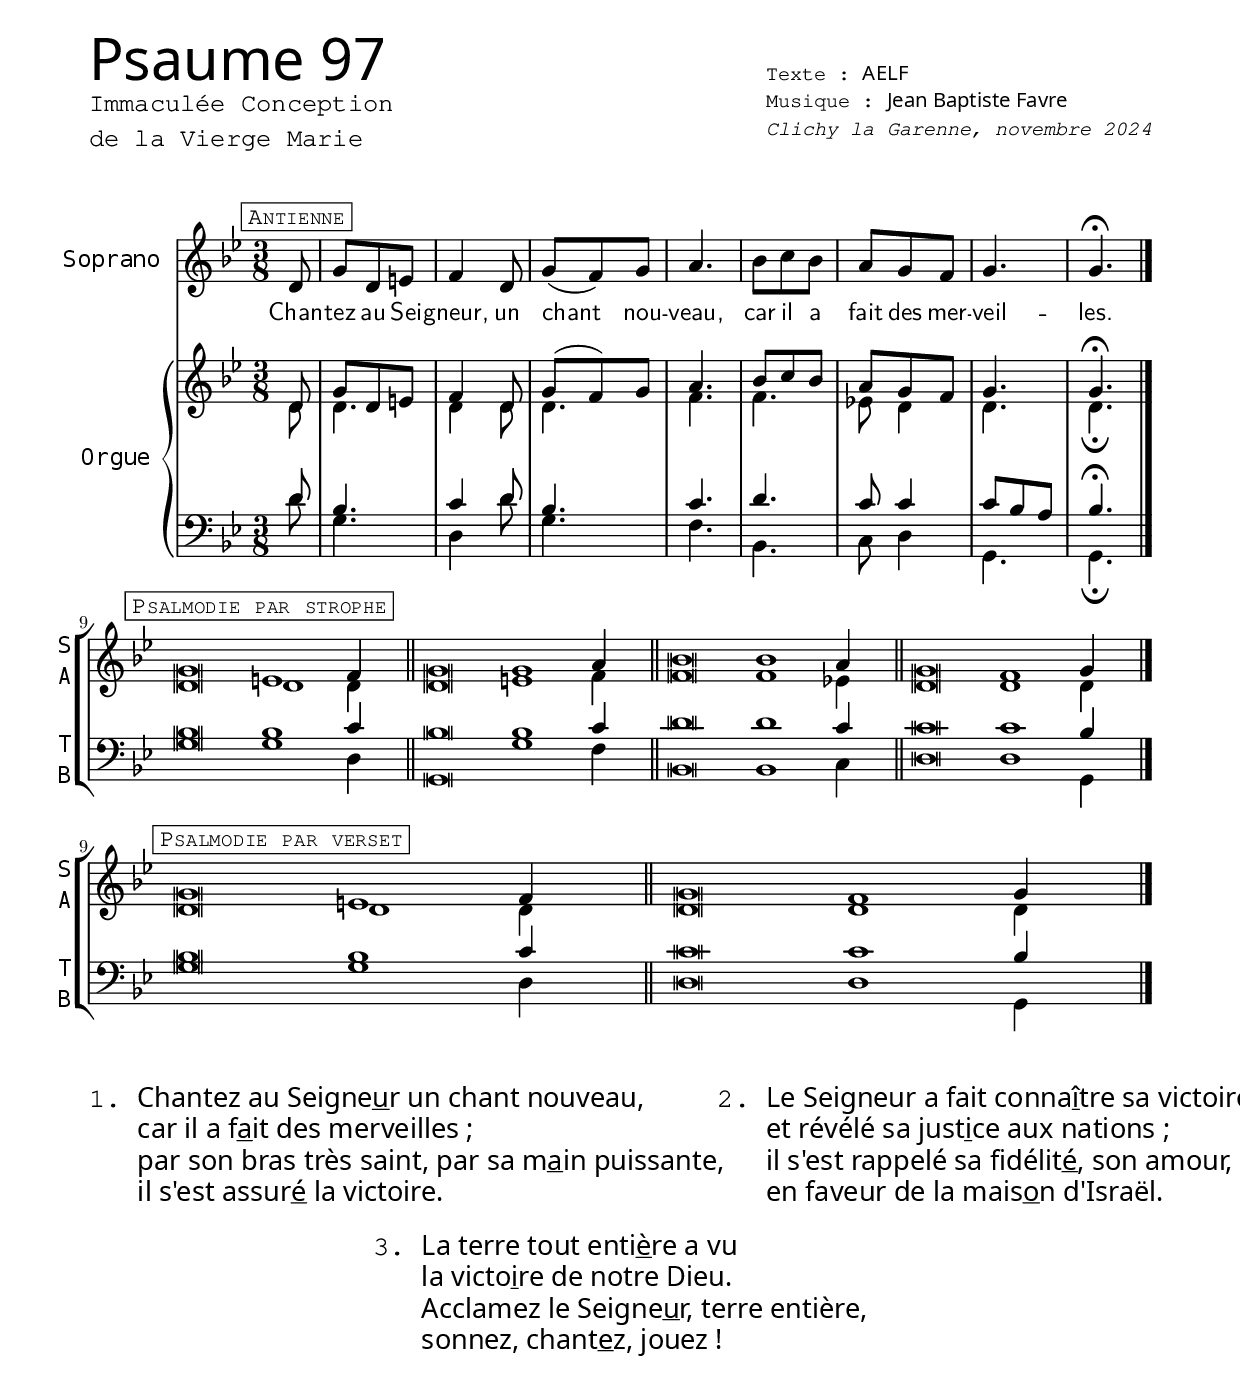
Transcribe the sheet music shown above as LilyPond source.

\version "2.18.2"
\language "english"
\include "../libs/commonFunctions.ily"

tempoVerseRallentando = {
  \set Score.tempoHideNote = ##t
  \tempo 4=60
}
tempoVerseAcelerando = {
  \set Score.tempoHideNote = ##t
  \tempo 2=120
}

scoreHeader = \header {
  title = "Psaume 97"
  subtitle = \markup { \column { "Immaculée Conception" "de la Vierge Marie" } }
  composer = "Jean Baptiste Favre"
  poet = "AELF"
  date = "Clichy la Garenne, novembre 2024"
}

global = {
  \time 3/8
  \key g \minor
}

%%%%%%%%%%%%%%%%%%%%%%%%%%%%%%
%%%%%%%%%% Antiphon %%%%%%%%%%
%%%%%%%%%%%%%%%%%%%%%%%%%%%%%%
antiphonRythm = {
    \partial 8 s8
    s4.*8
    \bar "|." \break
}
antiphonMusicSoprano = \relative c' {
  \markCustom "Antienne"
  d8 g d e f4 d8 g (f) g a4. bf8 c bf a g f g4. g4.
  }


antiphonMusicAlto = \relative c' {
  d8 d4. d4 d8 d4. f4. f4. ef!8 d4 d4. d4.
  }

antiphonMusicTenor =  \relative c' {
  d8 bf4. c4 d8 bf4. c4. d4. c8 c4 c8 bf a bf4.
  }

antiphonMusicBass =  \relative c' {
  d8 g,4. d4 d'8 g,4. f4. bf,4. c8 d4 g,4. g4.
  }
antiphonLyrics = \lyricmode {
    Chan -- tez au Sei --  gneur, un chant__ nou -- veau,
    car il a fait des mer -- veil -- les.
  }

antiphonLyricsSoprano = \antiphonLyrics
antiphonLyricsAlto = \antiphonLyrics
antiphonLyricsTenor = \antiphonLyrics
antiphonLyricsBass = \antiphonLyrics

%%%%%%%%%%%%%%%%%%%%%%%%%%%%%%%%%%%%%%%%%%%%%%
%%%%%%%%%%          Verses          %%%%%%%%%%
%%%%%%%%%%%%%%%%%%%%%%%%%%%%%%%%%%%%%%%%%%%%%%
verseStropheRythm = {
  \accidentalStyle forget
  \once \override Score.RehearsalMark.break-align-symbols = #'(clef)
  \markCustom "Psalmodie par strophe" \cadenzaOn
  \tempoVerseAcelerando s\breve s1 \tempoVerseRallentando s4 \bar "||"
  \tempoVerseAcelerando s\breve s1 \tempoVerseRallentando s4 \bar "||"
  \tempoVerseAcelerando s\breve s1 \tempoVerseRallentando s4 \bar "||"
  \tempoVerseAcelerando s\breve s1 \tempoVerseRallentando s4 \bar "|." \break

  \markCustom "Psalmodie par verset" \cadenzaOn
  \tempoVerseAcelerando s\breve s1 \tempoVerseRallentando s4 \bar "||"
  \tempoVerseAcelerando s\breve s1 \tempoVerseRallentando s4 \bar "|."
}
verseStropheMusicSoprano = \relative c'' {
  g\breve e1 f4
  g\breve g1 a4
  bf\breve bf1 a4
  g\breve f1 g4

  g\breve e1 f4
  g\breve f1 g4
  }
verseStropheMusicAlto = \relative c' {
  d\breve d1 d4
  d\breve e!1 f4
  f\breve f1 ef4
  d\breve d1 d4

  d\breve d1 d4
  d\breve d1 d4
  }

verseStropheMusicTenor = \relative c' {
  bf\breve bf1 c4
  bf\breve bf1 c4
  d\breve d1 c4
  c\breve c1 bf4

  bf\breve bf1 c4
  c\breve c1 bf4
  }

verseStropheMusicBass = \relative c' {
  g\breve g1 d4
  g,\breve g'1 f4
  bf,\breve bf1 c4
  d\breve d1 g,4

  g'\breve g1 d4
  d\breve d1 g,4
  }





verseLyrics = \markuplist {
  \override #'(font-family . sans)
  \override #'(font-size . 1.5)
  \column {
    \fill-line {
      \left-column{
        \concat { \typewriter "1. " "Chantez au Seigne" \underline u "r un chant nouveau,"}
        \concat { \typewriter "   " "car il a f" \underline a "it des merveilles&nbsp;;"}
        \concat { \typewriter "   " "par son bras très saint, par sa m" \underline a "in puissante,"}
        \concat { \typewriter "   " "il s'est assur" \underline é " la victoire."}
      }
      \hspace #1
      \left-column{
        \concat { \typewriter "2. " "Le Seigneur a fait conna" \underline î "tre sa victoire"}
        \concat { \typewriter "   " "et révélé sa just" \underline i "ce aux nations&nbsp;;"}
        \concat { \typewriter "   " "il s'est rappelé sa fidélit" \underline é ", son amour,"}
        \concat { \typewriter "   " "en faveur de la mais" \underline o "n d'Israël."}
      }
    }
    \vspace #1
    \fill-line {
      \column {
        \concat { \typewriter "3. " "La terre tout enti" \underline è "re a vu"}
        \concat { \typewriter "   " "la victo" \underline i "re de notre Dieu."}
        \concat { \typewriter "   " "Acclamez le Seigne" \underline u "r, terre entière,"}
        \concat { \typewriter "   " "sonnez, chant" \underline e "z, jouez&nbsp;!"}
      }
    }
  }
}

%%%%%%%%%%%%%%%%%%%%%%%%%%%%%%%%%%%%%%%%%%%%%%%%%%%%%%%%%%%%%%%%%%%%%
%%%%%%%%%%%%%%%%%%%          Draw score          %%%%%%%%%%%%%%%%%%%%
%%%%%%%%%%%%%%%%%%%%%%%%%%%%%%%%%%%%%%%%%%%%%%%%%%%%%%%%%%%%%%%%%%%%%
% Load Piano settings & layout
partition = {
  <<
    % Antienne à 4 voix mixtes
    %\include "../libs/layouts/commonAntiphonFourVoices.ily"
    \new ChoirStaff = "Antophon4Voices" <<
      \new Staff = "AntiphonSopranoStaff" <<
        \once \override Staff.VerticalAxisGroup.remove-first = ##t
        \set Staff.instrumentName = "Soprano"
        \clef "treble"
        \new Dynamics \antiphonRythm
        \new Voice = "antiphonSoprano" { \global \antiphonMusicSoprano \fermata }
        \new Lyrics \lyricsto "antiphonSoprano" { \antiphonLyricsSoprano }
      >>
    >>
    \new PianoStaff
    <<
      \set PianoStaff.instrumentName = #"Orgue"
      \new Staff <<
        \set Staff.printPartCombineTexts = ##f
        \once \override Staff.VerticalAxisGroup.remove-first = ##t
        \clef treble
        \new Voice = "soprani" {\global \voiceOne \antiphonMusicSoprano \fermata }
        \new Voice = "alti" {\global \voiceTwo \antiphonMusicAlto \fermata }
      >>
      \new Staff <<
        \set Staff.printPartCombineTexts = ##f
        \once \override Staff.VerticalAxisGroup.remove-first = ##t
        \clef bass
        \new Voice = "tenors" {\global \voiceThree \antiphonMusicTenor \fermata }
        \new Voice = "bass" {\global \voiceFour \antiphonMusicBass \fermata }
      >>
    >>
    \new ChoirStaff = "versePsalmody"
    <<
      \new Staff = "verseSopranoAlto" <<
        \set Staff.shortInstrumentName = \markup { \right-column { "S" "A" } }
        \once \override Staff.VerticalAxisGroup.remove-first = ##t
        \global
        \clef treble
        \new Dynamics { \silence \antiphonMusicSoprano \verseStropheRythm }
        \new Voice = "verseSoprano" << \voiceOne {\silence \antiphonMusicSoprano  \verseStropheMusicSoprano } >>
        \new Voice = "verseAlto" << \voiceTwo {\silence \antiphonMusicSoprano  \verseStropheMusicAlto } >>
      >>
      \new Staff = "verseTenorBass" <<
        \set Staff.shortInstrumentName = \markup { \right-column { "T" "B" } }
        \once \override Staff.VerticalAxisGroup.remove-first = ##t
        \global
        \clef bass
        \new Dynamics {\silence \antiphonMusicSoprano \verseStropheRythm}
        \new Voice = "verseTenor" << \voiceOne {\silence \antiphonMusicSoprano  \verseStropheMusicTenor } >>
        \new Voice = "verseBass" << \voiceTwo {\silence \antiphonMusicSoprano  \verseStropheMusicBass } >>
      >>
    >>
  >>
}
%%%%%%%%%%%%% PARTITION VISUELLE %%%%%%%%%%%%%
% PDF output
\paper {
  top-margin = 1.5\cm
  bottom-margin = 1.5\cm
  left-margin = 1.5\cm
  right-margin = 1.5\cm
  markup-system-spacing = #'((basic-distance . 10)
     (minimum-distance . 10)
     (padding . 5)
     (stretchability . 5))
  #(define fonts
    (set-global-fonts
     #:music "emmentaler"
     #:brace "emmentaler"
     #:roman "Latin Modern Roman"
     #:sans "Cantarell"
  ))
  #(include-special-characters)
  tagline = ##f
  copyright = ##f
  scoreTitleMarkup = \markup \columns {
    \fill-line {
      \column {
        \line {
          \left-column {
            \fontsize #8 \sans \fromproperty #'header:title
            \fontsize #1 \typewriter \fromproperty #'header:subtitle
          }
        }
      }
      \column {
        \line {
          \fontsize #-1
          \left-column {
            \line { \concat { \typewriter "Texte&nbsp;: " \sans \fromproperty #'header:poet \bold " " } }
            \line { \concat { \typewriter "Musique&nbsp;: " \sans \fromproperty #'header:composer \bold " " } }
            \typewriter \italic \fromproperty #'header:date
          }
        }
      }
    }
  }
}

\score {
  \partition
  \layout {
      ragged-last = ##f
      \context {
          \Staff
          \RemoveEmptyStaves
          \override NoteHead.style = #'altdefault
          \override InstrumentName.font-name = #"Monospace Regular"
      }
      \context {
          \PianoStaff
          \RemoveEmptyStaves
          \override NoteHead.style = #'altdefault
          \override InstrumentName.font-name = #"Monospace Regular"
      }
      \context {
          \ChoirStaff
          \RemoveEmptyStaves
          \override NoteHead.style = #'altdefault
          \override InstrumentName.font-name = #"Monospace Regular"
      }
      \override LyricText.font-name = #"Latin Modern Sans"
      \override Score.RehearsalMark.font-family = #'typewriter
  }
  \scoreHeader
}
\verseLyrics